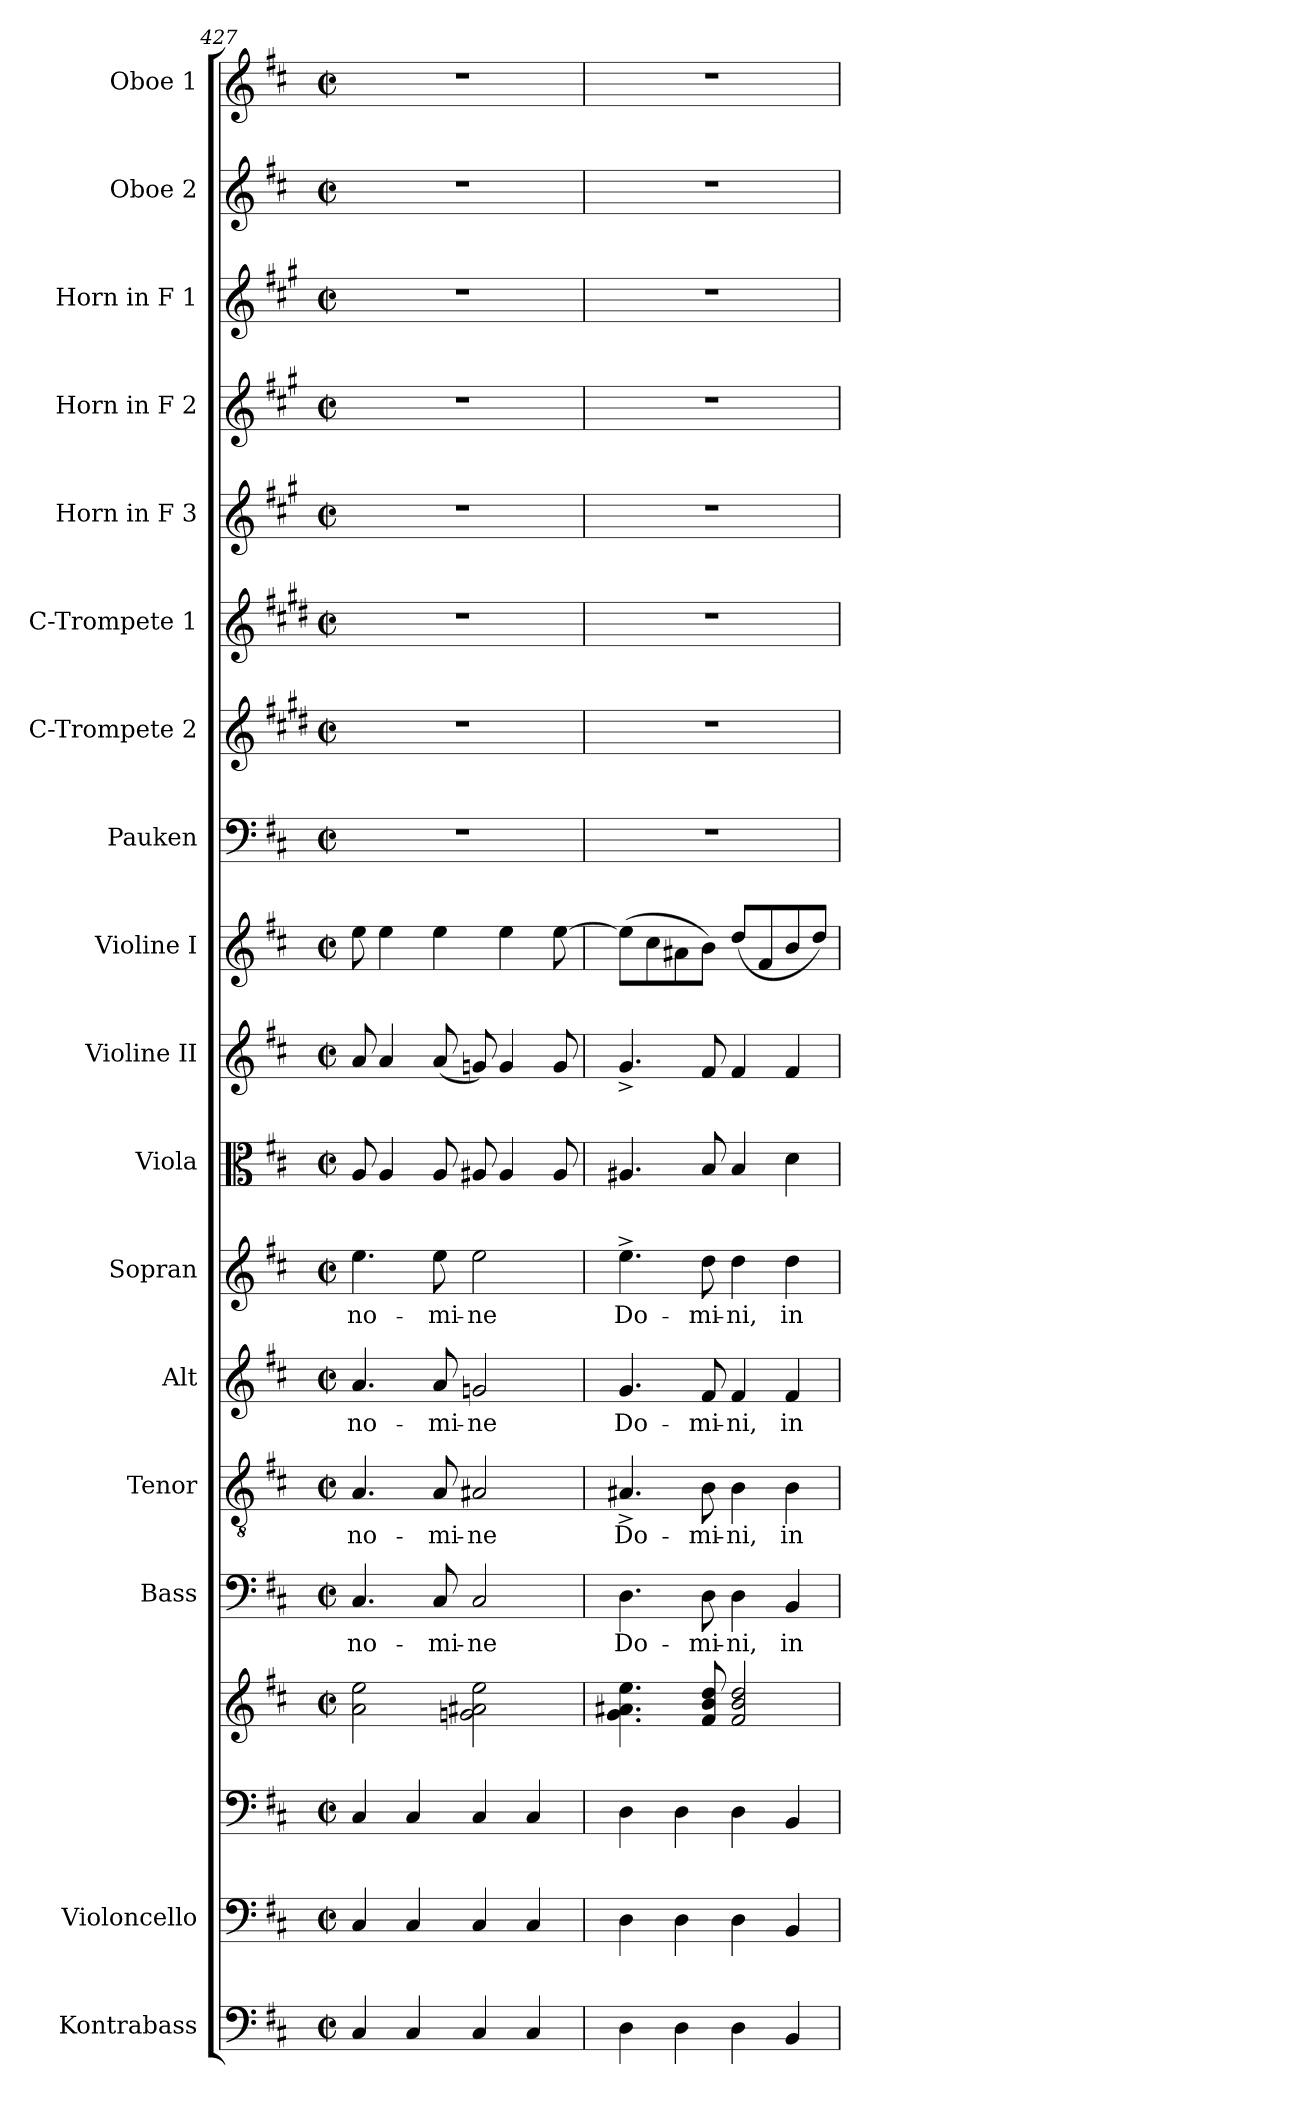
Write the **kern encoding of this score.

**kern	**kern	**kern	**kern	**kern	**text	**kern	**text	**kern	**text	**kern	**text	**kern	**kern	**kern	**kern	**kern	**kern	**kern	**kern	**kern	**kern	**kern
*part18	*part17	*part16	*part16	*part15	*part15	*part14	*part14	*part13	*part13	*part12	*part12	*part11	*part10	*part9	*part8	*part7	*part6	*part5	*part4	*part3	*part2	*part1
*staff19	*staff18	*staff17	*staff16	*staff15	*staff15	*staff14	*staff14	*staff13	*staff13	*staff12	*staff12	*staff11	*staff10	*staff9	*staff8	*staff7	*staff6	*staff5	*staff4	*staff3	*staff2	*staff1
*I"Kontrabass	*I"Violoncello	*	*	*I"Bass	*	*I"Tenor	*	*I"Alt	*	*I"Sopran	*	*I"Viola	*I"Violine II	*I"Violine I	*I"Pauken	*I"C-Trompete 2	*I"C-Trompete 1	*I"Horn in F 3	*I"Horn in F 2	*I"Horn in F 1	*I"Oboe 2	*I"Oboe 1
*I'Kb.	*I'Vc.	*	*	*I'B.	*	*I'T.	*	*I'A.	*	*I'S.	*	*I'Vla.	*I'Vl. II	*I'Vl. I	*I'Pk.	*I'C Trp. 2	*I'C Trp. 1	*	*	*	*I'Ob. 2	*I'Ob. 1
*clefF4	*clefF4	*clefF4	*clefG2	*clefF4	*	*clefGv2	*	*clefG2	*	*clefG2	*	*clefC3	*clefG2	*clefG2	*clefF4	*clefG2	*clefG2	*clefG2	*clefG2	*clefG2	*clefG2	*clefG2
*ITrd7c12	*	*	*	*	*	*	*	*	*	*	*	*	*	*	*	*ITrd1c2	*ITrd1c2	*ITrd4c7	*ITrd4c7	*ITrd4c7	*	*
*k[f#c#]	*k[f#c#]	*k[f#c#]	*k[f#c#]	*k[f#c#]	*	*k[f#c#]	*	*k[f#c#]	*	*k[f#c#]	*	*k[f#c#]	*k[f#c#]	*k[f#c#]	*k[f#c#]	*k[f#c#]	*k[f#c#]	*k[f#c#]	*k[f#c#]	*k[f#c#]	*k[f#c#]	*k[f#c#]
*D:	*D:	*D:	*D:	*D:	*	*D:	*	*D:	*	*D:	*	*D:	*D:	*D:	*D:	*D:	*D:	*D:	*D:	*D:	*D:	*D:
*M2/2	*M2/2	*M2/2	*M2/2	*M2/2	*	*M2/2	*	*M2/2	*	*M2/2	*	*M2/2	*M2/2	*M2/2	*M2/2	*M2/2	*M2/2	*M2/2	*M2/2	*M2/2	*M2/2	*M2/2
*met(c|)	*met(c|)	*met(c|)	*met(c|)	*met(c|)	*	*met(c|)	*	*met(c|)	*	*met(c|)	*	*met(c|)	*met(c|)	*met(c|)	*met(c|)	*met(c|)	*met(c|)	*met(c|)	*met(c|)	*met(c|)	*met(c|)	*met(c|)
=427	=427	=427	=427	=427	=427	=427	=427	=427	=427	=427	=427	=427	=427	=427	=427	=427	=427	=427	=427	=427	=427	=427
!	!	!	!	!	!LO:LY:b	!	!LO:LY:b	!	!LO:LY:b	!	!LO:LY:b	!	!	!	!	!	!	!	!	!	!	!
4CC#/	4C#/	4C#/	2a\ 2ee\	4.C#/	no-	4.A/	no-	4.a/	no-	4.ee\	no-	8A/	8a/	8ee\	1r	1r	1r	1r	1r	1r	1r	1r
.	.	.	.	.	.	.	.	.	.	.	.	4A/	4a/	4ee\	.	.	.	.	.	.	.	.
4CC#/	4C#/	4C#/	.	.	.	.	.	.	.	.	.	.	.	.	.	.	.	.	.	.	.	.
!	!	!	!	!	!LO:LY:b	!	!LO:LY:b	!	!LO:LY:b	!	!LO:LY:b	!	!	!	!	!	!	!	!	!	!	!
.	.	.	.	8C#/	-mi-	8A/	-mi-	8a/	-mi-	8ee\	-mi-	8A/	(<8a/	4ee\	.	.	.	.	.	.	.	.
!	!	!	!	!	!LO:LY:b	!	!LO:LY:b	!	!LO:LY:b	!	!LO:LY:b	!	!	!	!	!	!	!	!	!	!	!
4CC#/	4C#/	4C#/	2gn\ 2a#X\ 2ee\	2C#/	-ne	2A#X/	-ne	2gn/	-ne	2ee\	-ne	8A#X/	8gn/)	.	.	.	.	.	.	.	.	.
.	.	.	.	.	.	.	.	.	.	.	.	4A#/	4g/	4ee\	.	.	.	.	.	.	.	.
4CC#/	4C#/	4C#/	.	.	.	.	.	.	.	.	.	.	.	.	.	.	.	.	.	.	.	.
.	.	.	.	.	.	.	.	.	.	.	.	8A#/	8g/	[8ee\	.	.	.	.	.	.	.	.
=428	=428	=428	=428	=428	=428	=428	=428	=428	=428	=428	=428	=428	=428	=428	=428	=428	=428	=428	=428	=428	=428	=428
!	!	!	!	!	!LO:LY:b	!	!LO:LY:b	!	!LO:LY:b	!	!LO:LY:b	!	!	!	!	!	!	!	!	!	!	!
4DD\	4D\	4D\	4.g\ 4.a#X\ 4.ee\	4.D\	Do-	4.A#X^</	Do-	4.g/	Do-	4.ee^>\	Do-	4.A#X/	4.g^</	(>8ee\L]	1r	1r	1r	1r	1r	1r	1r	1r
.	.	.	.	.	.	.	.	.	.	.	.	.	.	8cc#\	.	.	.	.	.	.	.	.
4DD\	4D\	4D\	.	.	.	.	.	.	.	.	.	.	.	8a#X\	.	.	.	.	.	.	.	.
!	!	!	!	!	!LO:LY:b	!	!LO:LY:b	!	!LO:LY:b	!	!LO:LY:b	!	!	!	!	!	!	!	!	!	!	!
.	.	.	8f#/ 8b/ 8dd/	8D\	-mi-	8B\	-mi-	8f#/	-mi-	8dd\	-mi-	8B/	8f#/	8b\J)	.	.	.	.	.	.	.	.
!	!	!	!	!	!LO:LY:b	!	!LO:LY:b	!	!LO:LY:b	!	!LO:LY:b	!	!	!	!	!	!	!	!	!	!	!
4DD\	4D\	4D\	2f#/ 2b/ 2dd/	4D\	-ni,	4B\	-ni,	4f#/	-ni,	4dd\	-ni,	4B/	4f#/	(<8dd/L	.	.	.	.	.	.	.	.
.	.	.	.	.	.	.	.	.	.	.	.	.	.	8f#/	.	.	.	.	.	.	.	.
!	!	!	!	!	!LO:LY:b	!	!LO:LY:b	!	!LO:LY:b	!	!LO:LY:b	!	!	!	!	!	!	!	!	!	!	!
4BBB/	4BB/	4BB/	.	4BB/	in	4B\	in	4f#/	in	4dd\	in	4d\	4f#/	8b/	.	.	.	.	.	.	.	.
.	.	.	.	.	.	.	.	.	.	.	.	.	.	8dd/J)	.	.	.	.	.	.	.	.
=	=	=	=	=	=	=	=	=	=	=	=	=	=	=	=	=	=	=	=	=	=	=
*-	*-	*-	*-	*-	*-	*-	*-	*-	*-	*-	*-	*-	*-	*-	*-	*-	*-	*-	*-	*-	*-	*-
